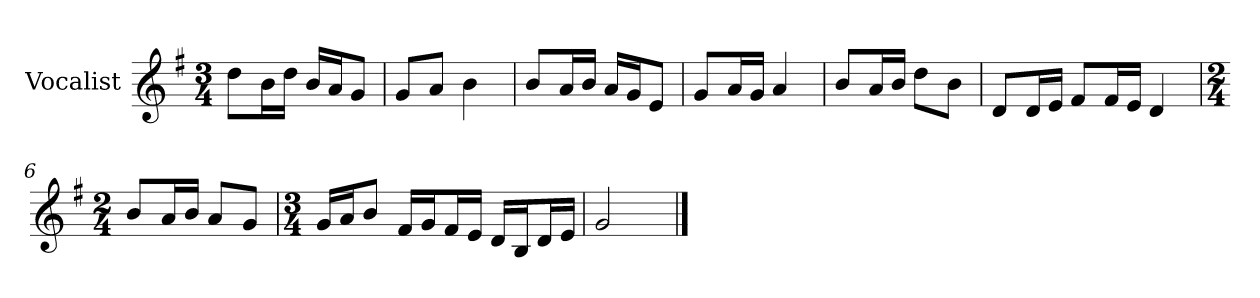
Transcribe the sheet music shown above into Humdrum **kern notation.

**kern
*part1
*staff1
*I"Vocalist
*k[f#]
*G:
*M3/4
=
8ddL
16bL
16ddJJ
16bLL
16aJ
8gJ
=1
8gL
8aJ
4b
=2
8bL
16aL
16bJJ
16aLL
16gJ
8eJ
=3
8gL
16aL
16gJJ
4a
=4
8bL
16aL
16bJJ
8ddL
8bJ
=5
8dL
16dL
16eJJ
8f#L
16f#L
16eJJ
4d
=6
*M2/4
8bL
16aL
16bJJ
8aL
8gJ
=7
*M3/4
16gLL
16aJ
8bJ
16f#LL
16gJ
16f#L
16eJJ
16dLL
16BJ
16dL
16eJJ
=8
2g
==
*-
